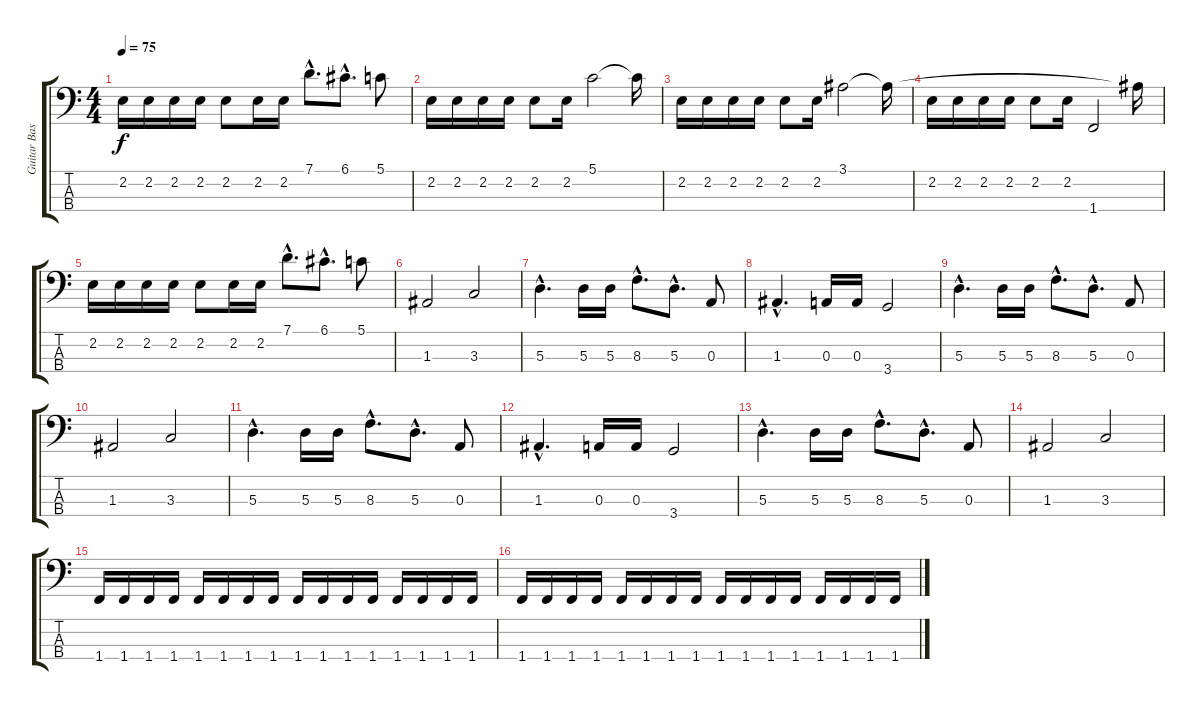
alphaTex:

\track ("Guitar Bass" "Guitar Bas") {instrument electricbassfinger}
\staff {score tabs}
\tuning (G2 D2 A1 E1) {hide}
\ts (4 4)
\tempo 75
\clef f4
\ks c
2.2.16{dy f} 2.2.16 2.2.16 2.2.16 2.2.8 2.2.16 2.2.16 7.1{hac}.8{d} 6.1{hac}.8{d} 5.1.8 |
2.2.16 2.2.16 2.2.16 2.2.16 2.2.8 2.2.16 5.1.2 5.1{t}.16 |
2.2.16 2.2.16 2.2.16 2.2.16 2.2.8 2.2.16 3.1.2 3.1{t}.16 |
2.2.16 2.2.16 2.2.16 2.2.16 2.2.8 2.2.16 1.4.2 3.1{t}.16 |
2.2.16 2.2.16 2.2.16 2.2.16 2.2.8 2.2.16 2.2.16 7.1{hac}.8{d} 6.1{hac}.8{d} 5.1.8 |
1.3.2 3.3.2 |
5.3{hac}.4{d} 5.3.16 5.3.16 8.3{hac}.8{d} 5.3{hac}.8{d} 0.3.8 |
1.3{hac}.4{d} 0.3.16 0.3.16 3.4.2 |
5.3{hac}.4{d} 5.3.16 5.3.16 8.3{hac}.8{d} 5.3{hac}.8{d} 0.3.8 |
1.3.2 3.3.2 |
5.3{hac}.4{d} 5.3.16 5.3.16 8.3{hac}.8{d} 5.3{hac}.8{d} 0.3.8 |
1.3{hac}.4{d} 0.3.16 0.3.16 3.4.2 |
5.3{hac}.4{d} 5.3.16 5.3.16 8.3{hac}.8{d} 5.3{hac}.8{d} 0.3.8 |
1.3.2 3.3.2 |
1.4.16{volume 12} 1.4.16 1.4.16 1.4.16 1.4.16 1.4.16 1.4.16 1.4.16 1.4.16 1.4.16 1.4.16 1.4.16 1.4.16 1.4.16 1.4.16 1.4.16 |
1.4.16 1.4.16 1.4.16 1.4.16 1.4.16 1.4.16 1.4.16 1.4.16 1.4.16 1.4.16 1.4.16 1.4.16 1.4.16 1.4.16 1.4.16 1.4.16
